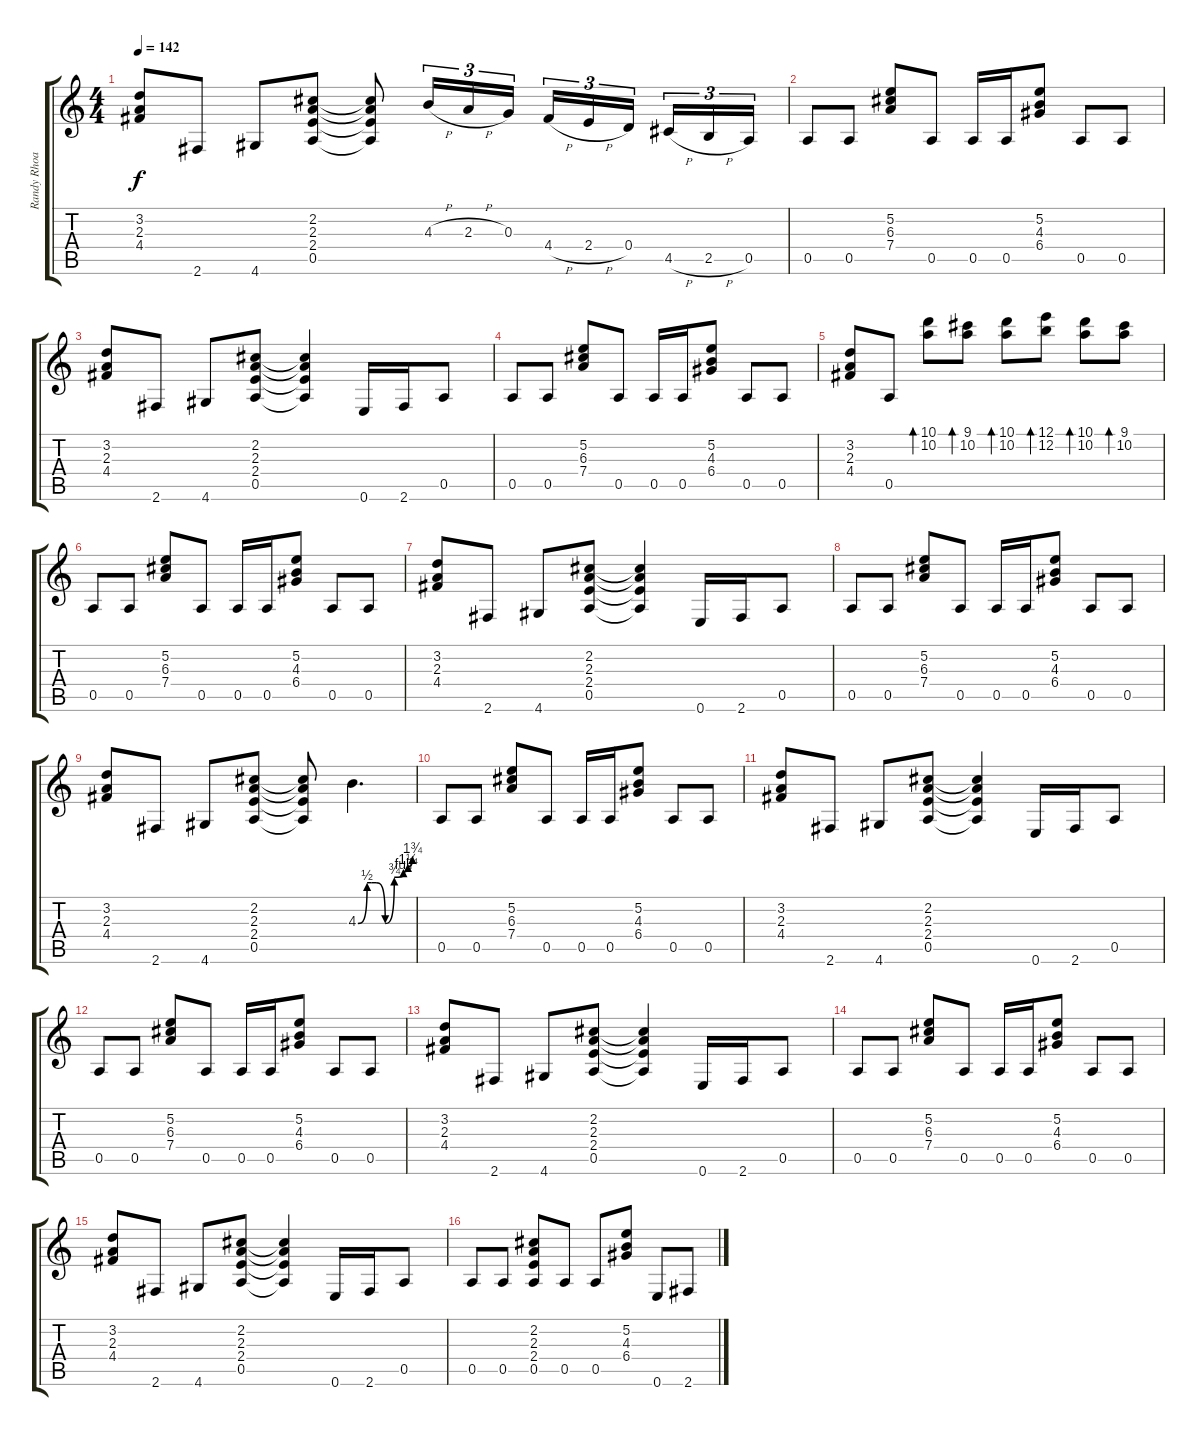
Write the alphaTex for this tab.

\track ("Randy Rhoads" "Randy Rhoa") {instrument distortionguitar}
\staff {score tabs}
\tuning (E4 B3 G3 D3 A2 E2) {hide}
\ts (4 4)
\tempo 142
\clef g2
\ks c
(3.2 2.3 4.4).8{dy f} 2.6.8 4.6.8 (2.2 2.3 2.4 0.5).8 (2.2{t} 2.3{t} 2.4{t} 0.5{t}).8 4.3{h}.16{tu (3 2)} 2.3{h}.16{tu (3 2)} 0.3.16{tu (3 2)} 4.4{h}.16{tu (3 2)} 2.4{h}.16{tu (3 2)} 0.4.16{tu (3 2)} 4.5{h}.16{tu (3 2)} 2.5{h}.16{tu (3 2)} 0.5.16{tu (3 2)} |
0.5.8 0.5.8 (5.2 6.3 7.4).8 0.5.8 0.5.16 0.5.16 (5.2 4.3 6.4).8 0.5.8 0.5.8 |
(3.2 2.3 4.4).8 2.6.8 4.6.8 (2.2 2.3 2.4 0.5).8 (2.2{t} 2.3{t} 2.4{t} 0.5{t}).4 0.6.16 2.6.16 0.5.8 |
0.5.8 0.5.8 (5.2 6.3 7.4).8 0.5.8 0.5.16 0.5.16 (5.2 4.3 6.4).8 0.5.8 0.5.8 |
(3.2 2.3 4.4).8 0.5.8 (10.1 10.2).8{bd 120} (9.1 10.2).8{bd 120} (10.1 10.2).8{bd 120} (12.1 12.2).8{bd 120} (10.1 10.2).8{bd 120} (9.1 10.2).8{bd 120} |
0.5.8 0.5.8 (5.2 6.3 7.4).8 0.5.8 0.5.16 0.5.16 (5.2 4.3 6.4).8 0.5.8 0.5.8 |
(3.2 2.3 4.4).8 2.6.8 4.6.8 (2.2 2.3 2.4 0.5).8 (2.2{t} 2.3{t} 2.4{t} 0.5{t}).4 0.6.16 2.6.16 0.5.8 |
0.5.8 0.5.8 (5.2 6.3 7.4).8 0.5.8 0.5.16 0.5.16 (5.2 4.3 6.4).8 0.5.8 0.5.8 |
(3.2 2.3 4.4).8 2.6.8 4.6.8 (2.2 2.3 2.4 0.5).8 (2.2{t} 2.3{t} 2.4{t} 0.5{t}).8 4.3{be (custom 0 0 10 2 10 2 15 2 20 2 30 0 40 3 50 4 55 5 60 7)}.4{d} |
0.5.8 0.5.8 (5.2 6.3 7.4).8 0.5.8 0.5.16 0.5.16 (5.2 4.3 6.4).8 0.5.8 0.5.8 |
(3.2 2.3 4.4).8 2.6.8 4.6.8 (2.2 2.3 2.4 0.5).8 (2.2{t} 2.3{t} 2.4{t} 0.5{t}).4 0.6.16 2.6.16 0.5.8 |
0.5.8 0.5.8 (5.2 6.3 7.4).8 0.5.8 0.5.16 0.5.16 (5.2 4.3 6.4).8 0.5.8 0.5.8 |
(3.2 2.3 4.4).8 2.6.8 4.6.8 (2.2 2.3 2.4 0.5).8 (2.2{t} 2.3{t} 2.4{t} 0.5{t}).4 0.6.16 2.6.16 0.5.8 |
0.5.8 0.5.8 (5.2 6.3 7.4).8 0.5.8 0.5.16 0.5.16 (5.2 4.3 6.4).8 0.5.8 0.5.8 |
(3.2 2.3 4.4).8 2.6.8 4.6.8 (2.2 2.3 2.4 0.5).8 (2.2{t} 2.3{t} 2.4{t} 0.5{t}).4 0.6.16 2.6.16 0.5.8 |
0.5.8 0.5.8 (2.2 2.3 2.4 0.5).8 0.5.8 0.5.8 (5.2 4.3 6.4).8 0.6.8 2.6.8
